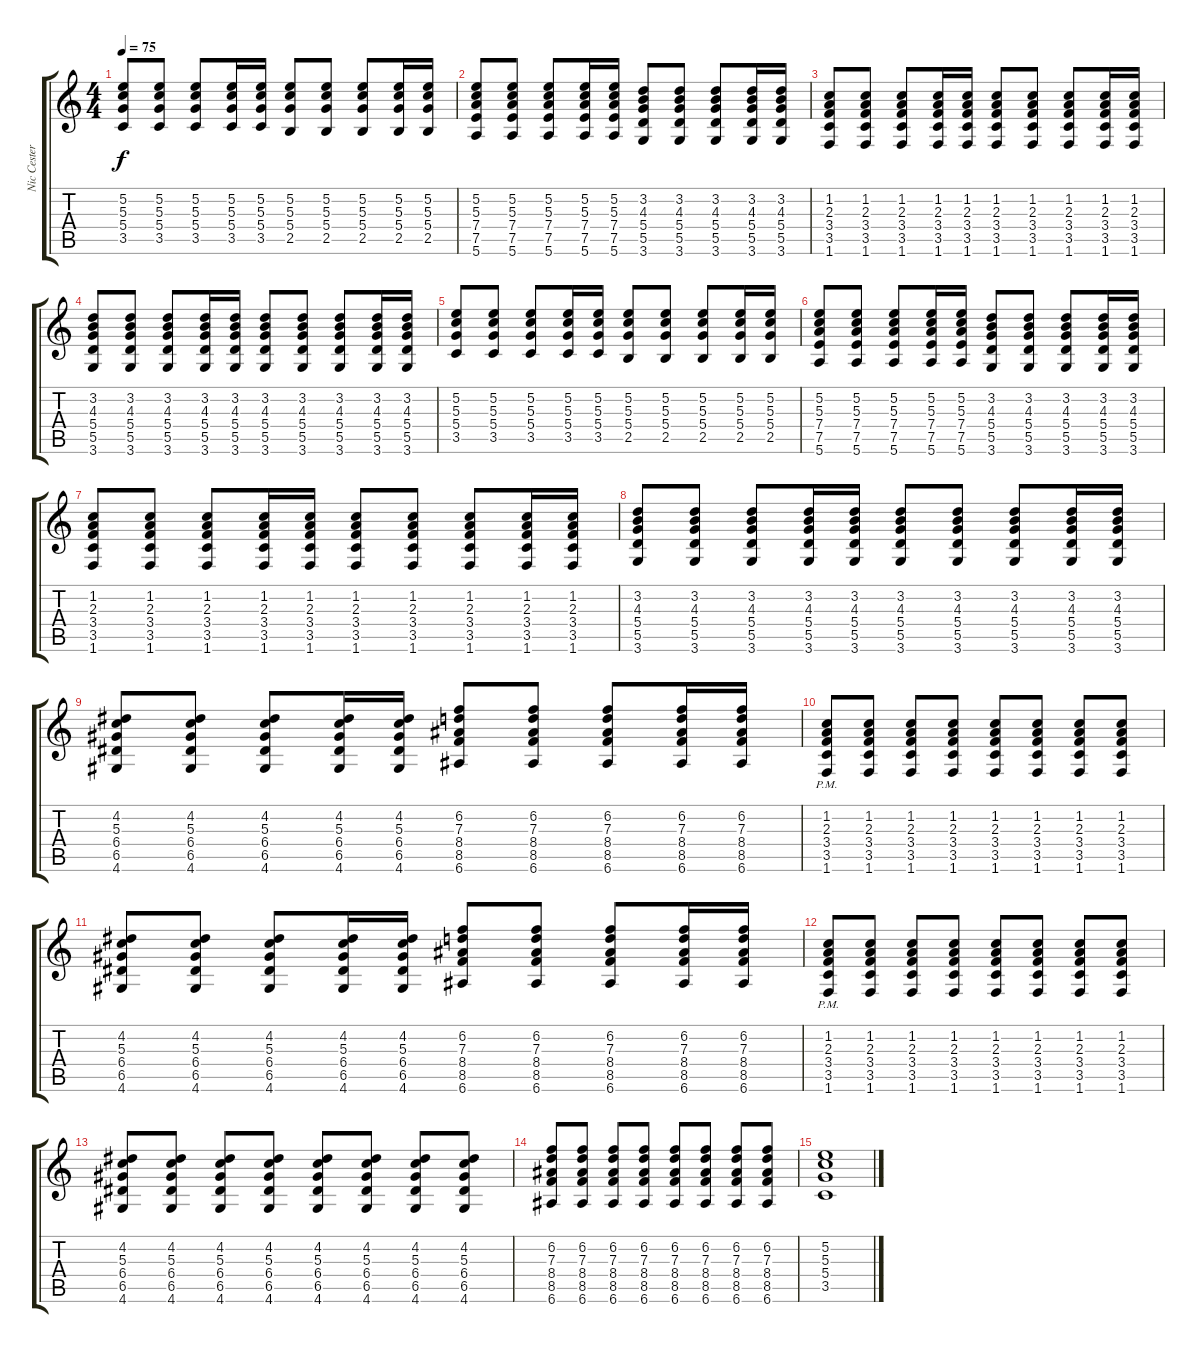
\track ("Nic Cester" "Nic Cester") {instrument overdrivenguitar}
\staff {score tabs}
\tuning (E4 B3 G3 D3 A2 E2) {hide}
\ts (4 4)
\tempo 75
\clef g2
\ks c
(5.2 5.3 5.4 3.5).8{dy f} (5.2 5.3 5.4 3.5).8 (5.2 5.3 5.4 3.5).8 (5.2 5.3 5.4 3.5).16 (5.2 5.3 5.4 3.5).16 (5.2 5.3 5.4 2.5).8 (5.2 5.3 5.4 2.5).8 (5.2 5.3 5.4 2.5).8 (5.2 5.3 5.4 2.5).16 (5.2 5.3 5.4 2.5).16 |
(5.2 5.3 7.4 7.5 5.6).8 (5.2 5.3 7.4 7.5 5.6).8 (5.2 5.3 7.4 7.5 5.6).8 (5.2 5.3 7.4 7.5 5.6).16 (5.2 5.3 7.4 7.5 5.6).16 (3.2 4.3 5.4 5.5 3.6).8 (3.2 4.3 5.4 5.5 3.6).8 (3.2 4.3 5.4 5.5 3.6).8 (3.2 4.3 5.4 5.5 3.6).16 (3.2 4.3 5.4 5.5 3.6).16 |
(1.2 2.3 3.4 3.5 1.6).8 (1.2 2.3 3.4 3.5 1.6).8 (1.2 2.3 3.4 3.5 1.6).8 (1.2 2.3 3.4 3.5 1.6).16 (1.2 2.3 3.4 3.5 1.6).16 (1.2 2.3 3.4 3.5 1.6).8 (1.2 2.3 3.4 3.5 1.6).8 (1.2 2.3 3.4 3.5 1.6).8 (1.2 2.3 3.4 3.5 1.6).16 (1.2 2.3 3.4 3.5 1.6).16 |
(3.2 4.3 5.4 5.5 3.6).8 (3.2 4.3 5.4 5.5 3.6).8 (3.2 4.3 5.4 5.5 3.6).8 (3.2 4.3 5.4 5.5 3.6).16 (3.2 4.3 5.4 5.5 3.6).16 (3.2 4.3 5.4 5.5 3.6).8 (3.2 4.3 5.4 5.5 3.6).8 (3.2 4.3 5.4 5.5 3.6).8 (3.2 4.3 5.4 5.5 3.6).16 (3.2 4.3 5.4 5.5 3.6).16 |
(5.2 5.3 5.4 3.5).8 (5.2 5.3 5.4 3.5).8 (5.2 5.3 5.4 3.5).8 (5.2 5.3 5.4 3.5).16 (5.2 5.3 5.4 3.5).16 (5.2 5.3 5.4 2.5).8 (5.2 5.3 5.4 2.5).8 (5.2 5.3 5.4 2.5).8 (5.2 5.3 5.4 2.5).16 (5.2 5.3 5.4 2.5).16 |
(5.2 5.3 7.4 7.5 5.6).8 (5.2 5.3 7.4 7.5 5.6).8 (5.2 5.3 7.4 7.5 5.6).8 (5.2 5.3 7.4 7.5 5.6).16 (5.2 5.3 7.4 7.5 5.6).16 (3.2 4.3 5.4 5.5 3.6).8 (3.2 4.3 5.4 5.5 3.6).8 (3.2 4.3 5.4 5.5 3.6).8 (3.2 4.3 5.4 5.5 3.6).16 (3.2 4.3 5.4 5.5 3.6).16 |
(1.2 2.3 3.4 3.5 1.6).8 (1.2 2.3 3.4 3.5 1.6).8 (1.2 2.3 3.4 3.5 1.6).8 (1.2 2.3 3.4 3.5 1.6).16 (1.2 2.3 3.4 3.5 1.6).16 (1.2 2.3 3.4 3.5 1.6).8 (1.2 2.3 3.4 3.5 1.6).8 (1.2 2.3 3.4 3.5 1.6).8 (1.2 2.3 3.4 3.5 1.6).16 (1.2 2.3 3.4 3.5 1.6).16 |
(3.2 4.3 5.4 5.5 3.6).8 (3.2 4.3 5.4 5.5 3.6).8 (3.2 4.3 5.4 5.5 3.6).8 (3.2 4.3 5.4 5.5 3.6).16 (3.2 4.3 5.4 5.5 3.6).16 (3.2 4.3 5.4 5.5 3.6).8 (3.2 4.3 5.4 5.5 3.6).8 (3.2 4.3 5.4 5.5 3.6).8 (3.2 4.3 5.4 5.5 3.6).16 (3.2 4.3 5.4 5.5 3.6).16 |
(4.2 5.3 6.4 6.5 4.6).8{volume 8 instrument overdrivenguitar} (4.2 5.3 6.4 6.5 4.6).8 (4.2 5.3 6.4 6.5 4.6).8 (4.2 5.3 6.4 6.5 4.6).16 (4.2 5.3 6.4 6.5 4.6).16 (6.2 7.3 8.4 8.5 6.6).8 (6.2 7.3 8.4 8.5 6.6).8 (6.2 7.3 8.4 8.5 6.6).8 (6.2 7.3 8.4 8.5 6.6).16 (6.2 7.3 8.4 8.5 6.6).16 |
(1.2 2.3 3.4 3.5{pm} 1.6).8 (1.2 2.3 3.4 3.5 1.6).8 (1.2 2.3 3.4 3.5 1.6).8 (1.2 2.3 3.4 3.5 1.6).8 (1.2 2.3 3.4 3.5 1.6).8 (1.2 2.3 3.4 3.5 1.6).8 (1.2 2.3 3.4 3.5 1.6).8 (1.2 2.3 3.4 3.5 1.6).8 |
(4.2 5.3 6.4 6.5 4.6).8{volume 8 instrument overdrivenguitar} (4.2 5.3 6.4 6.5 4.6).8 (4.2 5.3 6.4 6.5 4.6).8 (4.2 5.3 6.4 6.5 4.6).16 (4.2 5.3 6.4 6.5 4.6).16 (6.2 7.3 8.4 8.5 6.6).8 (6.2 7.3 8.4 8.5 6.6).8 (6.2 7.3 8.4 8.5 6.6).8 (6.2 7.3 8.4 8.5 6.6).16 (6.2 7.3 8.4 8.5 6.6).16 |
(1.2 2.3 3.4 3.5{pm} 1.6).8 (1.2 2.3 3.4 3.5 1.6).8 (1.2 2.3 3.4 3.5 1.6).8 (1.2 2.3 3.4 3.5 1.6).8 (1.2 2.3 3.4 3.5 1.6).8 (1.2 2.3 3.4 3.5 1.6).8 (1.2 2.3 3.4 3.5 1.6).8 (1.2 2.3 3.4 3.5 1.6).8 |
(4.2 5.3 6.4 6.5 4.6).8 (4.2 5.3 6.4 6.5 4.6).8 (4.2 5.3 6.4 6.5 4.6).8 (4.2 5.3 6.4 6.5 4.6).8 (4.2 5.3 6.4 6.5 4.6).8 (4.2 5.3 6.4 6.5 4.6).8 (4.2 5.3 6.4 6.5 4.6).8 (4.2 5.3 6.4 6.5 4.6).8 |
(6.2 7.3 8.4 8.5 6.6).8 (6.2 7.3 8.4 8.5 6.6).8 (6.2 7.3 8.4 8.5 6.6).8 (6.2 7.3 8.4 8.5 6.6).8 (6.2 7.3 8.4 8.5 6.6).8 (6.2 7.3 8.4 8.5 6.6).8 (6.2 7.3 8.4 8.5 6.6).8 (6.2 7.3 8.4 8.5 6.6).8 |
(5.2 5.3 5.4 3.5).1{instrument electricguitarclean}
